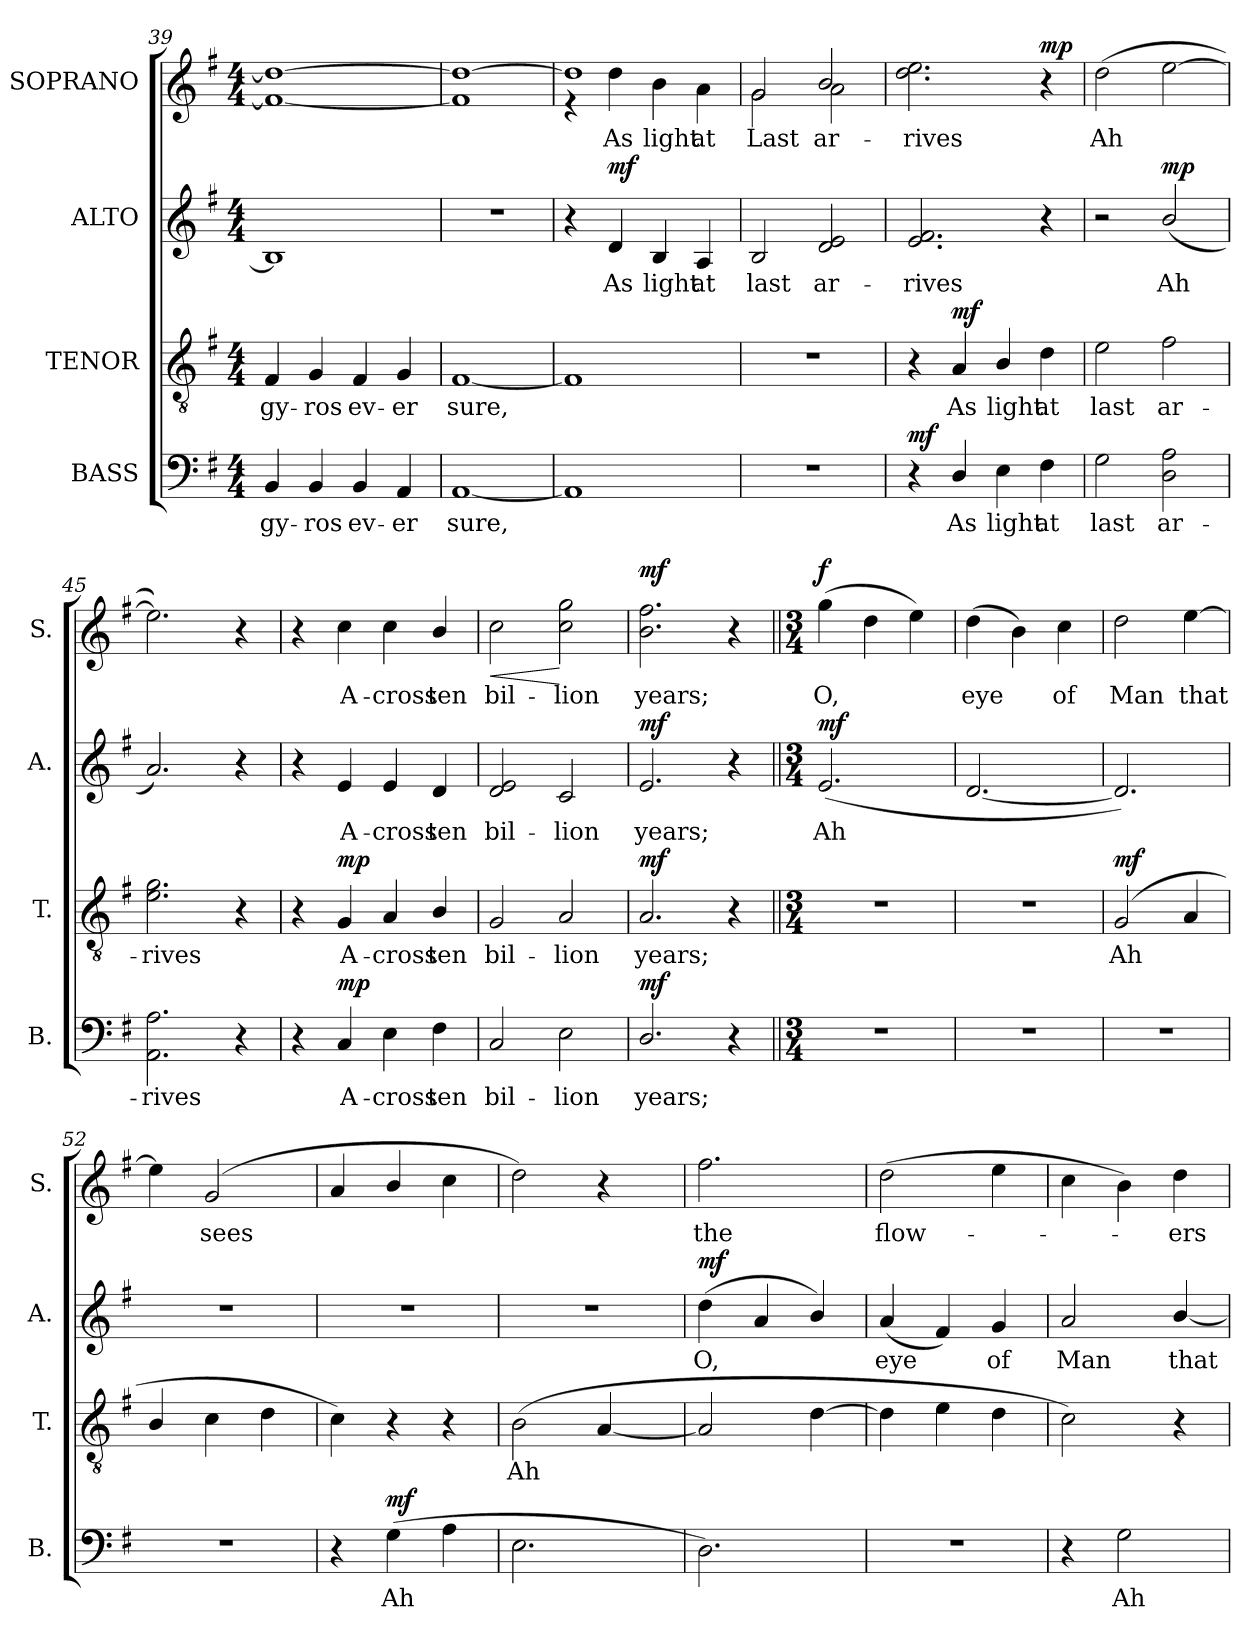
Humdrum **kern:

**kern	**text	**dynam	**kern	**text	**dynam	**kern	**text	**dynam	**kern	**text	**dynam
*part4	*part4	*part4	*part3	*part3	*part3	*part2	*part2	*part2	*part1	*part1	*part1
*staff4	*staff4	*staff4	*staff3	*staff3	*staff3	*staff2	*staff2	*staff2	*staff1	*staff1	*staff1
*I"BASS	*	*	*I"TENOR	*	*	*I"ALTO	*	*	*I"SOPRANO	*	*
*I'B.	*	*	*I'T.	*	*	*I'A.	*	*	*I'S.	*	*
*clefF4	*	*	*clefGv2	*	*	*clefG2	*	*	*clefG2	*	*
*	*	*	*ITrd7c12	*	*	*	*	*	*	*	*
*k[f#]	*	*	*k[f#]	*	*	*k[f#]	*	*	*k[f#]	*	*
*G:	*	*	*G:	*	*	*G:	*	*	*G:	*	*
*M4/4	*	*	*M4/4	*	*	*M4/4	*	*	*M4/4	*	*
=39	=39	=39	=39	=39	=39	=39	=39	=39	=39	=39	=39
!	!LO:LY:b	!	!	!LO:LY:b	!	!	!	!	!	!	!
4BB/	gy-	.	4FF#/	gy-	.	1B]	.	.	1f#_ 1dd_	.	.
!	!LO:LY:b	!	!	!LO:LY:b	!	!	!	!	!	!	!
4BB/	-ros	.	4GG/	-ros	.	.	.	.	.	.	.
!	!LO:LY:b	!	!	!LO:LY:b	!	!	!	!	!	!	!
4BB/	ev-	.	4FF#/	ev-	.	.	.	.	.	.	.
!	!LO:LY:b	!	!	!LO:LY:b	!	!	!	!	!	!	!
4AA/	-er	.	4GG/	-er	.	.	.	.	.	.	.
=40	=40	=40	=40	=40	=40	=40	=40	=40	=40	=40	=40
!	!LO:LY:b	!	!	!LO:LY:b	!	!	!	!	!	!	!
[1AA	sure,	.	[1FF#	sure,	.	1r	.	.	1f#] 1dd_	.	.
!!LO:LB:g=z
=41	=41	=41	=41	=41	=41	=41	=41	=41	=41	=41	=41
*	*	*	*	*	*	*	*	*	*^	*	*
1AA]	.	.	1FF#]	.	.	4r	.	.	1dd]	4r	.	.
!	!	!	!	!	!	!	!LO:LY:b	!LO:DY:b	!	!	!LO:LY:b	!
.	.	.	.	.	.	4d/	As	mf	.	4dd\	As	.
!	!	!	!	!	!	!	!LO:LY:b	!	!	!	!LO:LY:b	!
.	.	.	.	.	.	4B/	light	.	.	4b\	light	.
!	!	!	!	!	!	!	!LO:LY:b	!	!	!	!LO:LY:b	!
.	.	.	.	.	.	4A/	at	.	.	4a\	at	.
=42	=42	=42	=42	=42	=42	=42	=42	=42	=42	=42	=42	=42
!	!	!	!	!	!	!	!LO:LY:b	!	!	!	!LO:LY:b	!
1r	.	.	1r	.	.	2B/	last	.	2g/	2g\	Last	.
!	!	!	!	!	!	!	!LO:LY:b	!	!	!	!LO:LY:b	!
.	.	.	.	.	.	2d/ 2e/	ar-	.	2b/	2a\	-ar-	.
=43	=43	=43	=43	=43	=43	=43	=43	=43	=43	=43	=43	=43
!	!	!LO:DY:b	!	!	!	!	!LO:LY:b	!	!	!	!LO:LY:b	!
*	*	*	*	*	*	*	*	*	*v	*v	*	*
4r	.	mf	4r	.	.	2.e/ 2.f#/	-rives	.	2.dd\ 2.ee\	rives	.
!	!LO:LY:b	!	!	!LO:LY:b	!LO:DY:b	!	!	!	!	!	!
4D/	As	.	4AA/	As	mf	.	.	.	.	.	.
!	!LO:LY:b	!	!	!LO:LY:b	!	!	!	!	!	!	!
4E\	light	.	4BB/	light	.	.	.	.	.	.	.
!	!LO:LY:b	!	!	!LO:LY:b	!	!	!	!	!	!	!LO:DY:b
4F#\	at	.	4D\	at	.	4r	.	.	4r	.	mp
=44	=44	=44	=44	=44	=44	=44	=44	=44	=44	=44	=44
!	!LO:LY:b	!	!	!LO:LY:b	!	!	!	!	!	!LO:LY:b	!
2G\	last	.	2E\	last	.	2r	.	.	(>2dd\	Ah	.
!	!LO:LY:b	!	!	!LO:LY:b	!	!	!LO:LY:b	!LO:DY:b	!	!	!
2D\ 2A\	ar-	.	2F#\	ar-	.	(<2b/	Ah	mp	[2ee\	.	.
=45	=45	=45	=45	=45	=45	=45	=45	=45	=45	=45	=45
!	!LO:LY:b	!	!	!LO:LY:b	!	!	!	!	!	!	!
2.AA\ 2.A\	-rives	.	2.E\ 2.G\	-rives	.	2.a/)	.	.	2.ee\])	.	.
4r	.	.	4r	.	.	4r	.	.	4r	.	.
=46	=46	=46	=46	=46	=46	=46	=46	=46	=46	=46	=46
4r	.	.	4r	.	.	4r	.	.	4r	.	.
!	!LO:LY:b	!LO:DY:b	!	!LO:LY:b	!LO:DY:b	!	!LO:LY:b	!	!	!LO:LY:b	!
4C/	A-	mp	4GG/	A-	mp	4e/	A-	.	4cc\	A-	.
!	!LO:LY:b	!	!	!LO:LY:b	!	!	!LO:LY:b	!	!	!LO:LY:b	!
4E\	-cross	.	4AA/	-cross	.	4e/	-cross	.	4cc\	-cross	.
!	!LO:LY:b	!	!	!LO:LY:b	!	!	!LO:LY:b	!	!	!LO:LY:b	!
4F#\	ten	.	4BB/	ten	.	4d/	ten	.	4b/	ten	.
=47	=47	=47	=47	=47	=47	=47	=47	=47	=47	=47	=47
!	!LO:LY:b	!	!	!LO:LY:b	!	!	!LO:LY:b	!	!	!LO:LY:b	!LO:HP:b
2C/	bil-	.	2GG/	bil-	.	2d/ 2e/	bil-	.	2cc\	bil-	<
!	!LO:LY:b	!	!	!LO:LY:b	!	!	!LO:LY:b	!	!	!LO:LY:b	!
2E\	-lion	.	2AA/	-lion	.	2c/	-lion	.	2cc\ 2gg\	-lion	[
!!LO:PB:g=z
=48	=48	=48	=48	=48	=48	=48	=48	=48	=48	=48	=48
!	!LO:LY:b	!LO:DY:b	!	!LO:LY:b	!LO:DY:b	!	!LO:LY:b	!LO:DY:b	!	!LO:LY:b	!LO:DY:b
2.D/	years;	mf	2.AA/	years;	mf	2.e/	years;	mf	2.b\ 2.ff#\	years;	mf
4r	.	.	4r	.	.	4r	.	.	4r	.	.
=49||	=49||	=49||	=49||	=49||	=49||	=49||	=49||	=49||	=49||	=49||	=49||
!!LO:REH:place=s1:a:B:fs=19.1405:t=C
*M3/4	*	*	*M3/4	*	*	*M3/4	*	*	*M3/4	*	*
*	*	*	*	*	*	*	*	*	*MM120	*	*
!	!	!	!	!	!	!	!LO:LY:b	!LO:DY:b	!	!LO:LY:b	!LO:DY:b
2.r	.	.	2.r	.	.	(>2.e/	Ah	mf	(>4gg\	O,	f
.	.	.	.	.	.	.	.	.	4dd\	.	.
.	.	.	.	.	.	.	.	.	4ee\)	.	.
=50	=50	=50	=50	=50	=50	=50	=50	=50	=50	=50	=50
!	!	!	!	!	!	!	!	!	!	!LO:LY:b	!
2.r	.	.	2.r	.	.	[2.d/	.	.	(>4dd\	eye	.
.	.	.	.	.	.	.	.	.	4b\)	.	.
!	!	!	!	!	!	!	!	!	!	!LO:LY:b	!
.	.	.	.	.	.	.	.	.	4cc\	of	.
=51	=51	=51	=51	=51	=51	=51	=51	=51	=51	=51	=51
!	!	!	!	!LO:LY:b	!LO:DY:b	!	!	!	!	!LO:LY:b	!
2.r	.	.	(>2GG/	Ah	mf	2.d/])	.	.	2dd\	Man	.
!	!	!	!	!	!	!	!	!	!	!LO:LY:b	!
.	.	.	4AA/	.	.	.	.	.	[4ee\	that	.
=52	=52	=52	=52	=52	=52	=52	=52	=52	=52	=52	=52
2.r	.	.	4BB/	.	.	2.r	.	.	4ee\]	.	.
!	!	!	!	!	!	!	!	!	!	!LO:LY:b	!
.	.	.	4C\	.	.	.	.	.	(>2g/	sees	.
.	.	.	4D\	.	.	.	.	.	.	.	.
=53	=53	=53	=53	=53	=53	=53	=53	=53	=53	=53	=53
4r	.	.	4C\)	.	.	2.r	.	.	4a/	.	.
!	!LO:LY:b	!LO:DY:b	!	!	!	!	!	!	!	!	!
(>4G\	Ah	mf	4r	.	.	.	.	.	4b/	.	.
4A\	.	.	4r	.	.	.	.	.	4cc\	.	.
=54	=54	=54	=54	=54	=54	=54	=54	=54	=54	=54	=54
!	!	!	!	!LO:LY:b	!	!	!	!	!	!	!
2.E\	.	.	(>2BB\	Ah	.	2.r	.	.	2dd\)	.	.
.	.	.	[4AA/	.	.	.	.	.	4r	.	.
=55	=55	=55	=55	=55	=55	=55	=55	=55	=55	=55	=55
!	!	!	!	!	!	!	!LO:LY:b	!LO:DY:b	!	!LO:LY:b	!
2.D\)	.	.	2AA/]	.	.	(>4dd\	O,	mf	2.ff#\	the	.
.	.	.	.	.	.	4a/	.	.	.	.	.
.	.	.	[4D\	.	.	4b/)	.	.	.	.	.
!!LO:PB:g=z
=56	=56	=56	=56	=56	=56	=56	=56	=56	=56	=56	=56
!	!	!	!	!	!	!	!LO:LY:b	!	!	!LO:LY:b	!
2.r	.	.	4D\]	.	.	(<4a/	eye	.	(>2dd\	flow-	.
.	.	.	4E\	.	.	4f#/)	.	.	.	.	.
!	!	!	!	!	!	!	!LO:LY:b	!	!	!	!
.	.	.	4D\	.	.	4g/	of	.	4ee\	.	.
=57	=57	=57	=57	=57	=57	=57	=57	=57	=57	=57	=57
!	!	!	!	!	!	!	!LO:LY:b	!	!	!	!
4r	.	.	2C\)	.	.	2a/	Man	.	4cc\	.	.
!	!LO:LY:b	!	!	!	!	!	!	!	!	!	!
2G\	Ah	.	.	.	.	.	.	.	4b\)	.	.
!	!	!	!	!	!	!	!LO:LY:b	!	!	!LO:LY:b	!
.	.	.	4r	.	.	[4b/	that	.	4dd\	-ers	.
=	=	=	=	=	=	=	=	=	=	=	=
*-	*-	*-	*-	*-	*-	*-	*-	*-	*-	*-	*-
